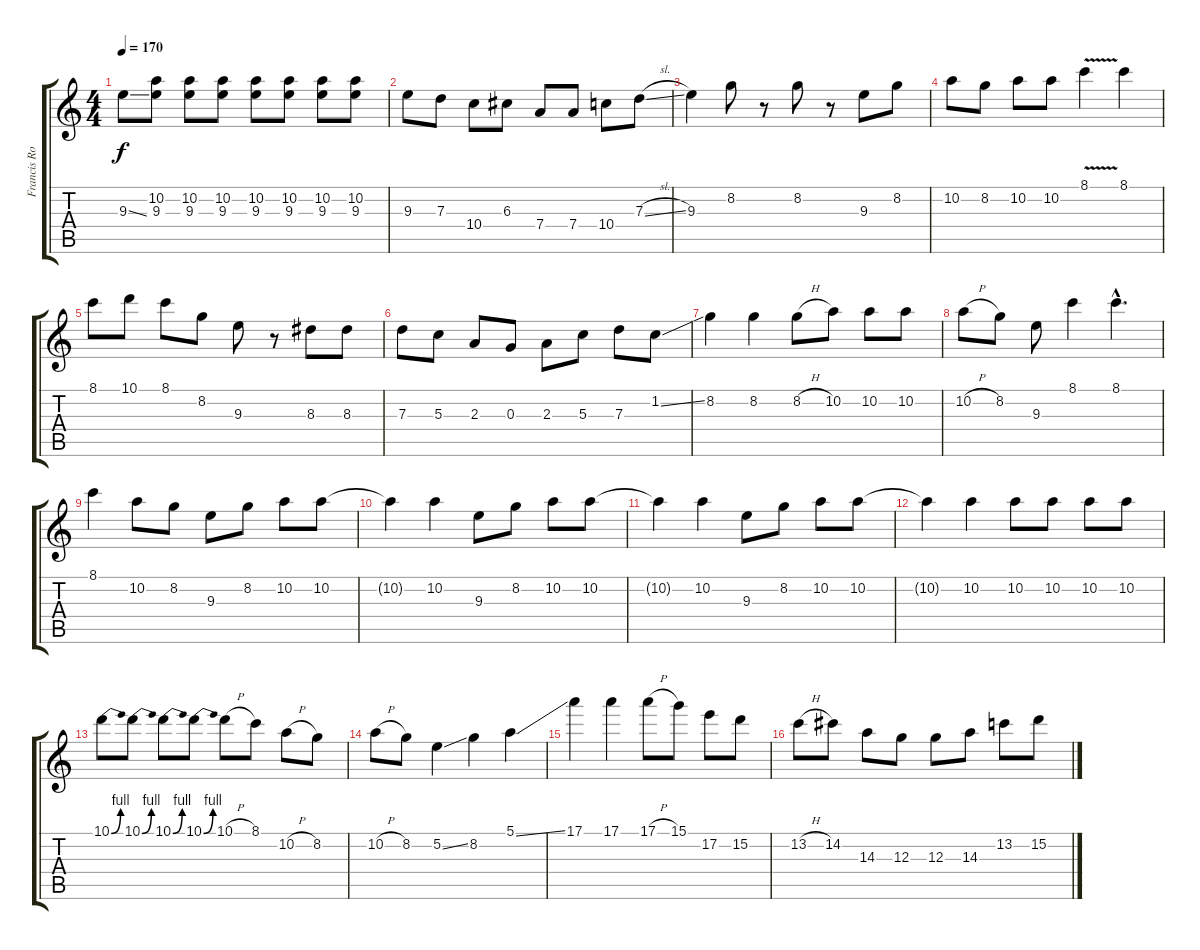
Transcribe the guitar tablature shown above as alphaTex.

\track ("Francis Rossi" "Francis Ro") {instrument overdrivenguitar}
\staff {score tabs}
\tuning (E4 B3 G3 D3 A2 E2) {hide}
\ts (4 4)
\tempo 170
\clef g2
\ks c
9.3{ss}.8{dy f} (10.2 9.3).8 (10.2 9.3).8 (10.2 9.3).8 (10.2 9.3).8 (10.2 9.3).8 (10.2 9.3).8 (10.2 9.3).8 |
9.3.8 7.3.8 10.4.8 6.3.8 7.4.8 7.4.8 10.4.8 7.3{sl}.8 |
9.3.4 8.2.8 r.8 8.2.8 r.8 9.3.8 8.2.8 |
10.2.8 8.2.8 10.2.8 10.2.8 8.1{v}.4 8.1.4 |
8.1.8 10.1.8 8.1.8 8.2.8 9.3.8 r.8 8.3.8 8.3.8 |
7.3.8 5.3.8 2.3.8 0.3.8 2.3.8 5.3.8 7.3.8 1.2{ss}.8 |
8.2.4 8.2.4 8.2{h}.8 10.2.8 10.2.8 10.2.8 |
10.2{h}.8 8.2.8 9.3.8 8.1.4 8.1{hac}.4{d} |
8.1.4 10.2.8 8.2.8 9.3.8 8.2.8 10.2.8 10.2.8 |
10.2{t}.4 10.2.4 9.3.8 8.2.8 10.2.8 10.2.8 |
10.2{t}.4 10.2.4 9.3.8 8.2.8 10.2.8 10.2.8 |
10.2{t}.4 10.2.4 10.2.8 10.2.8 10.2.8 10.2.8 |
10.1{be (bend 0 0 60 4)}.8 10.1{be (bend 0 0 60 4)}.8 10.1{be (bend 0 0 60 4)}.8 10.1{be (bend 0 0 60 4)}.8 10.1{h}.8 8.1.8 10.2{h}.8 8.2.8 |
10.2{h}.8 8.2.8 5.2{ss}.4 8.2.4 5.1{ss}.4 |
17.1.4 17.1.4 17.1{h}.8 15.1.8 17.2.8 15.2.8 |
13.2{h}.8 14.2.8 14.3.8 12.3.8 12.3.8 14.3.8 13.2.8 15.2.8
